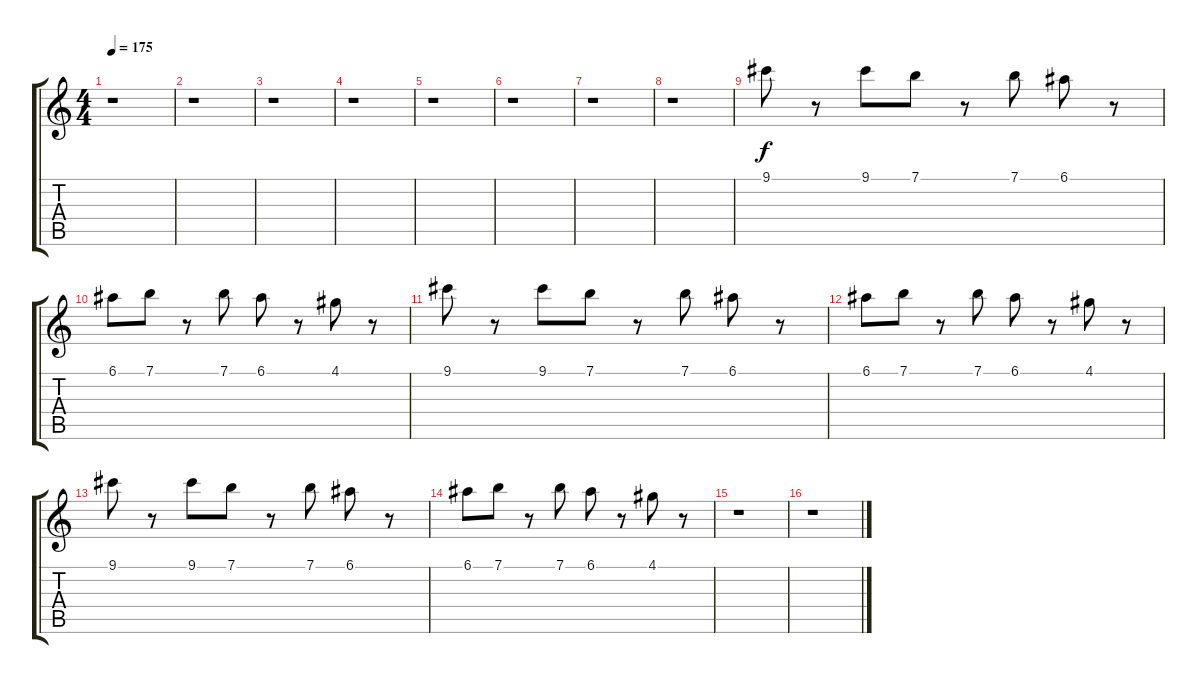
\track "" {instrument acousticguitarsteel}
\staff {score tabs}
\tuning (E4 B3 G3 D3 A2 E2) {hide}
\ts (4 4)
\tempo 175
\clef g2
\ks c
r.1{dy f} |
r.1 |
r.1 |
r.1 |
r.1 |
r.1 |
r.1 |
r.1 |
9.1.8 r.8 9.1.8 7.1.8 r.8 7.1.8 6.1.8 r.8 |
6.1.8 7.1.8 r.8 7.1.8 6.1.8 r.8 4.1.8 r.8 |
9.1.8 r.8 9.1.8 7.1.8 r.8 7.1.8 6.1.8 r.8 |
6.1.8 7.1.8 r.8 7.1.8 6.1.8 r.8 4.1.8 r.8 |
9.1.8 r.8 9.1.8 7.1.8 r.8 7.1.8 6.1.8 r.8 |
6.1.8 7.1.8 r.8 7.1.8 6.1.8 r.8 4.1.8 r.8 |
r.1 |
r.1
